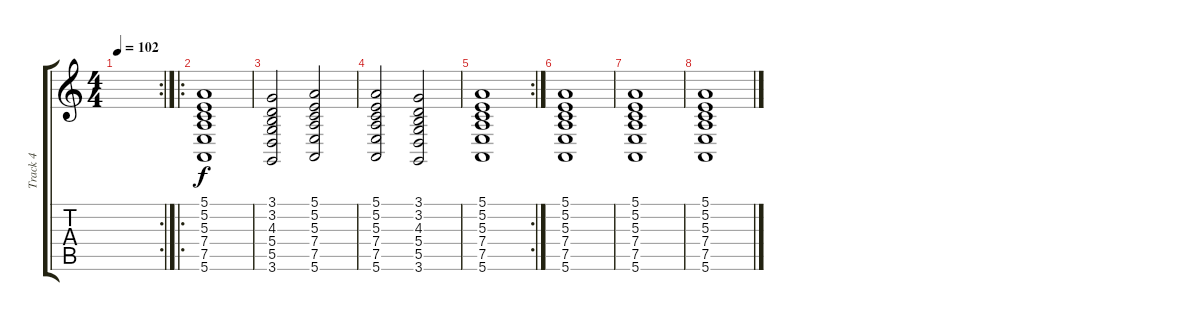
\track ("Track 4" "Track 4") {instrument synthvoice}
\staff {score tabs}
\tuning (E4 B3 G3 D3 A2 E2) {hide}
\rc 2
\ts (4 4)
\tempo 102
\clef g2
\ks c
|
\ro
(5.1 5.2 5.3 7.4 7.5 5.6).1 |
(3.1 3.2 4.3 5.4 5.5 3.6).2 (5.1 5.2 5.3 7.4 7.5 5.6).2 |
(5.1 5.2 5.3 7.4 7.5 5.6).2 (3.1 3.2 4.3 5.4 5.5 3.6).2 |
\rc 2
(5.1 5.2 5.3 7.4 7.5 5.6).1 |
(5.1 5.2 5.3 7.4 7.5 5.6).1 |
(5.1 5.2 5.3 7.4 7.5 5.6).1 |
(5.1 5.2 5.3 7.4 7.5 5.6).1
